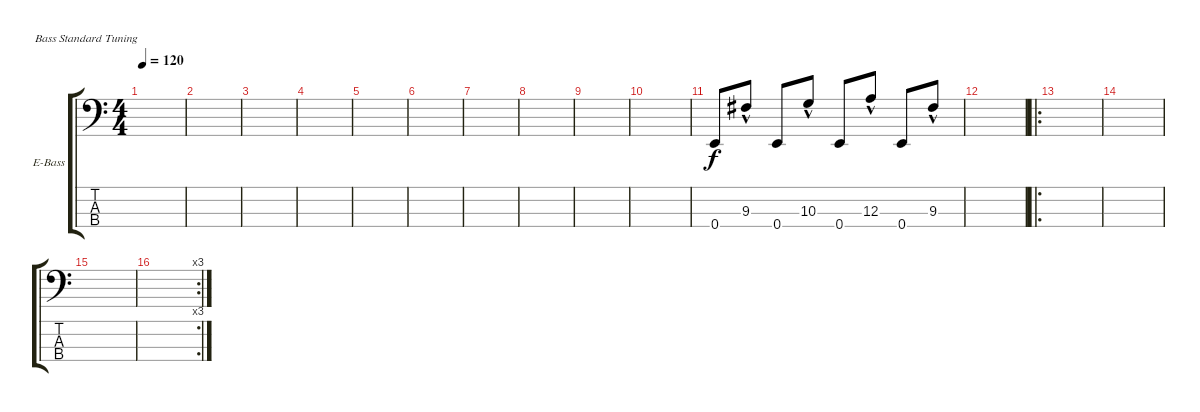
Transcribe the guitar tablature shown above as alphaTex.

\defaultSystemsLayout 4
\bracketExtendMode groupsimilarinstruments
\firstSystemTrackNameOrientation horizontal
\otherSystemsTrackNameOrientation horizontal
\track ("Electric Bass" "E-Bass") {instrument electricbassfinger}
\staff {score tabs}
\tuning (G2 D2 A1 E1)
\ts (4 4)
\tempo 120
\clef f4
\scale
0.333333
\ks c
|
\scale
0.333333 |
\scale
0.333333 |
\scale
0.333333 |
\scale
0.333333 |
\scale
0.333333 |
\scale
0.333333 |
\scale
0.333333 |
\scale
0.333333 |
\scale
0.333333 |
\scale
0.333333 0.4.8 9.3{hac}.8 0.4.8 10.3{hac}.8 0.4.8 12.3{hac}.8 0.4.8 9.3{hac}.8 |
\scale
0.312821 |
\ro
\scale
0.374359 |
\scale
0.312821 |
\scale
0.322751 |
\rc 3
\scale
0.354497
